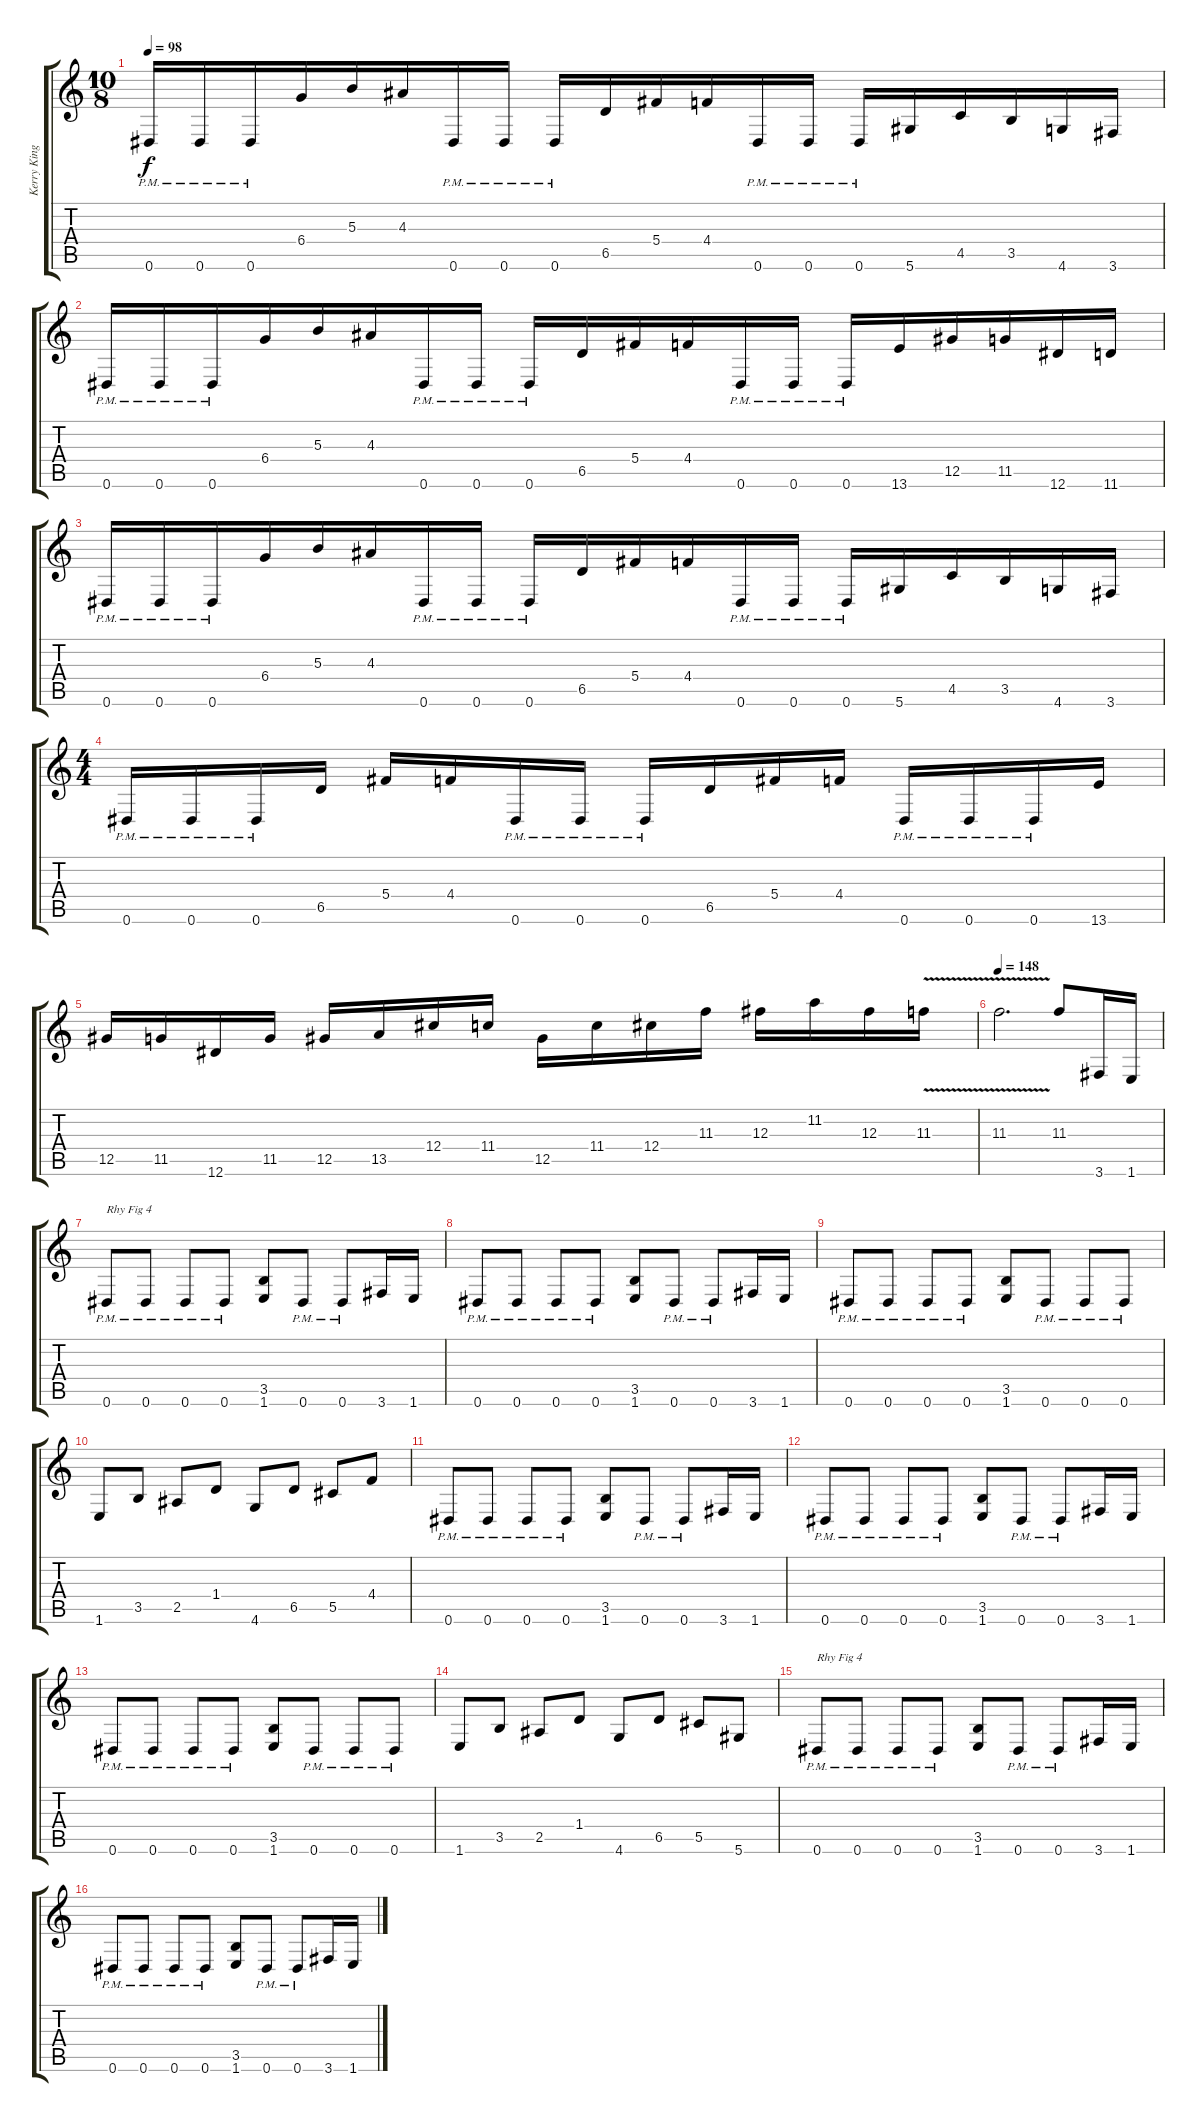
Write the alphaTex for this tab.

\track ("Kerry King (Rhythm Guitar)" "Kerry King") {instrument distortionguitar}
\staff {score tabs}
\tuning (Eb4 Bb3 Gb3 Db3 Ab2 Eb2) {hide}
\ts (10 8)
\tempo 98
\clef g2
\ks c
0.6{pm}.16{dy f} 0.6{pm}.16 0.6{pm}.16 6.4.16 5.3.16 4.3.16 0.6{pm}.16 0.6{pm}.16 0.6{pm}.16 6.5.16 5.4.16 4.4.16 0.6{pm}.16 0.6{pm}.16 0.6{pm}.16 5.6.16 4.5.16 3.5.16 4.6.16 3.6.16 |
0.6{pm}.16 0.6{pm}.16 0.6{pm}.16 6.4.16 5.3.16 4.3.16 0.6{pm}.16 0.6{pm}.16 0.6{pm}.16 6.5.16 5.4.16 4.4.16 0.6{pm}.16 0.6{pm}.16 0.6{pm}.16 13.6.16 12.5.16 11.5.16 12.6.16 11.6.16 |
0.6{pm}.16 0.6{pm}.16 0.6{pm}.16 6.4.16 5.3.16 4.3.16 0.6{pm}.16 0.6{pm}.16 0.6{pm}.16 6.5.16 5.4.16 4.4.16 0.6{pm}.16 0.6{pm}.16 0.6{pm}.16 5.6.16 4.5.16 3.5.16 4.6.16 3.6.16 |
\ts (4 4)
0.6{pm}.16 0.6{pm}.16 0.6{pm}.16 6.5.16 5.4.16 4.4.16 0.6{pm}.16 0.6{pm}.16 0.6{pm}.16 6.5.16 5.4.16 4.4.16 0.6{pm}.16 0.6{pm}.16 0.6{pm}.16 13.6.16 |
12.5.16 11.5.16 12.6.16 11.5.16 12.5.16 13.5.16 12.4.16 11.4.16 12.5.16 11.4.16 12.4.16 11.3.16 12.3.16 11.2.16 12.3.16 11.3{v}.16 |
\tempo 148
11.3{v}.2{d} 11.3.8 3.6.16 1.6.16 |
0.6{pm}.8{txt "Rhy Fig 4"} 0.6{pm}.8 0.6{pm}.8 0.6{pm}.8 (3.5 1.6).8 0.6{pm}.8 0.6{pm}.8 3.6.16 1.6.16 |
0.6{pm}.8 0.6{pm}.8 0.6{pm}.8 0.6{pm}.8 (3.5 1.6).8 0.6{pm}.8 0.6{pm}.8 3.6.16 1.6.16 |
0.6{pm}.8 0.6{pm}.8 0.6{pm}.8 0.6{pm}.8 (3.5 1.6).8 0.6{pm}.8 0.6{pm}.8 0.6{pm}.8 |
1.6.8 3.5.8 2.5.8 1.4.8 4.6.8 6.5.8 5.5.8 4.4.8 |
0.6{pm}.8 0.6{pm}.8 0.6{pm}.8 0.6{pm}.8 (3.5 1.6).8 0.6{pm}.8 0.6{pm}.8 3.6.16 1.6.16 |
0.6{pm}.8 0.6{pm}.8 0.6{pm}.8 0.6{pm}.8 (3.5 1.6).8 0.6{pm}.8 0.6{pm}.8 3.6.16 1.6.16 |
0.6{pm}.8 0.6{pm}.8 0.6{pm}.8 0.6{pm}.8 (3.5 1.6).8 0.6{pm}.8 0.6{pm}.8 0.6{pm}.8 |
1.6.8 3.5.8 2.5.8 1.4.8 4.6.8 6.5.8 5.5.8 5.6.8 |
0.6{pm}.8{txt "Rhy Fig 4"} 0.6{pm}.8 0.6{pm}.8 0.6{pm}.8 (3.5 1.6).8 0.6{pm}.8 0.6{pm}.8 3.6.16 1.6.16 |
0.6{pm}.8 0.6{pm}.8 0.6{pm}.8 0.6{pm}.8 (3.5 1.6).8 0.6{pm}.8 0.6{pm}.8 3.6.16 1.6.16
